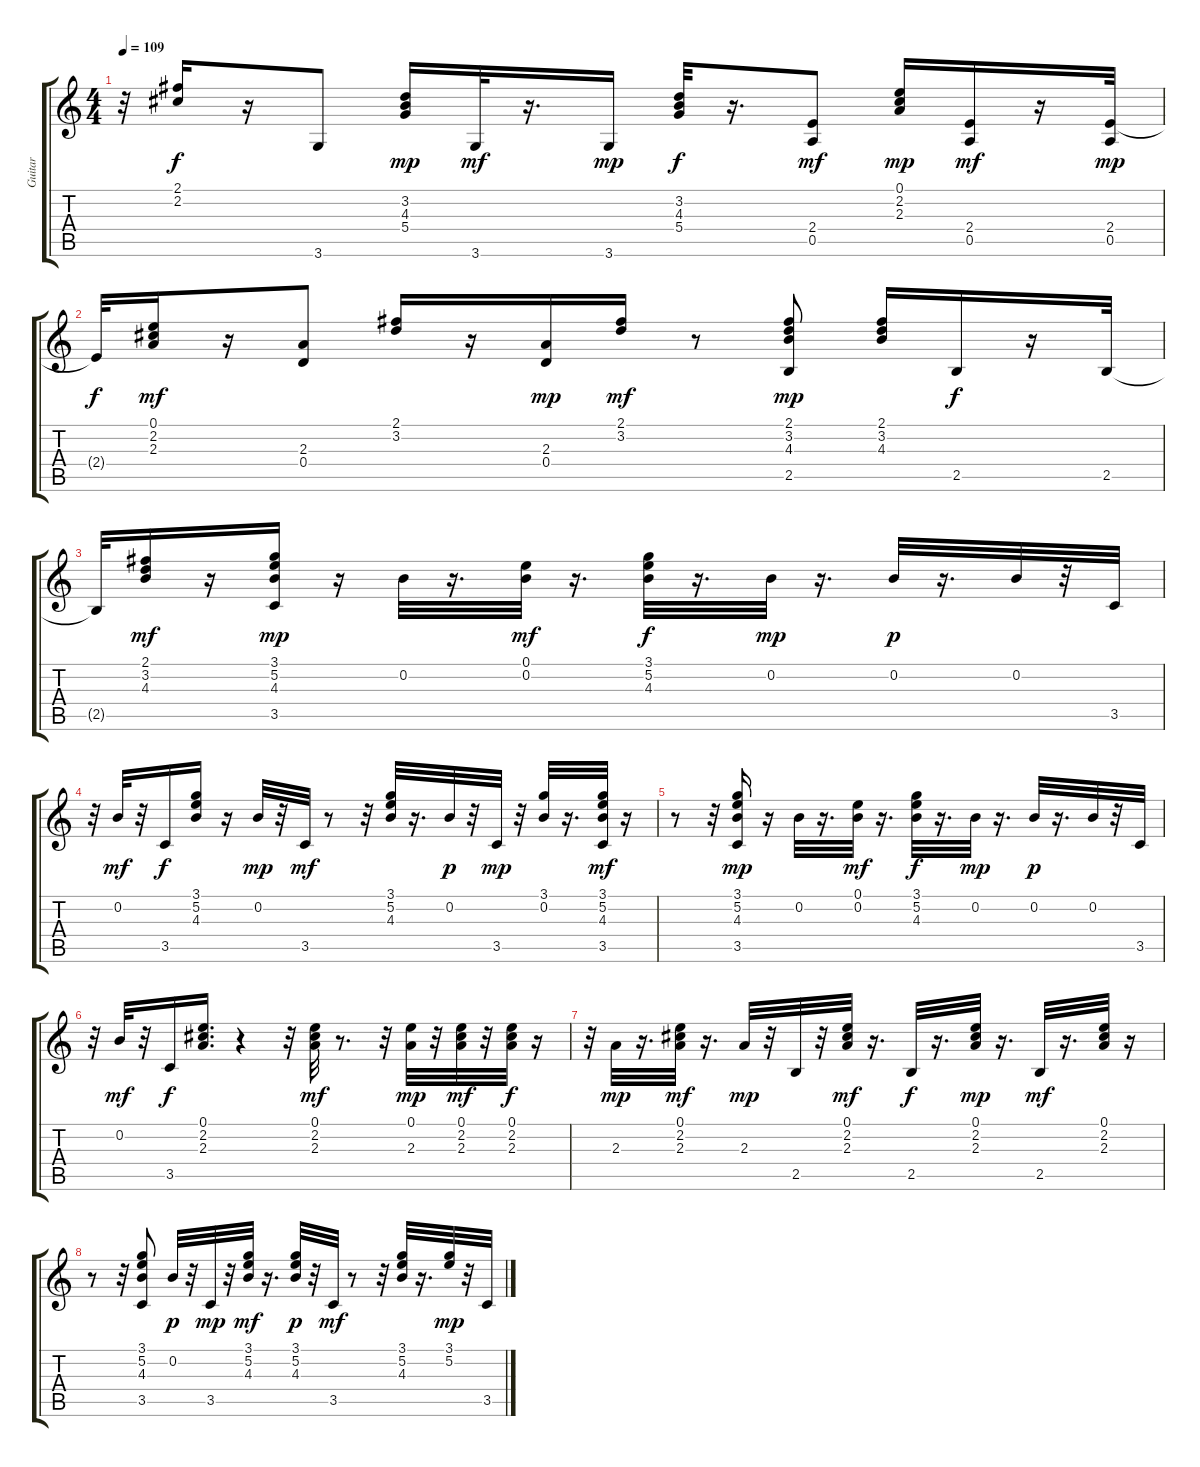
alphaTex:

\track ("Guitar" "Guitar") {instrument electricguitarjazz}
\staff {score tabs}
\tuning (E4 B3 G3 D3 A2 E2) {hide}
\ts (4 4)
\tempo 109
\clef g2
\ks c
r.32{dy f} (2.1 2.2).16 r.16 3.6.8 (3.2 4.3 5.4).16{dy mp} 3.6.32{dy mf} r.16{d} 3.6.16{dy mp} (3.2 4.3 5.4).32{dy f} r.16{d} (2.4 0.5).8{dy mf} (0.1 2.2 2.3).16{dy mp} (2.4 0.5).16{dy mf} r.16 (2.4 0.5).32{dy mp} |
2.4{t}.32{dy f} (0.1 2.2 2.3).16{dy mf} r.16 (2.3 0.4).8 (2.1 3.2).16 r.16 (2.3 0.4).16{dy mp} (2.1 3.2).16{dy mf} r.8 (2.1 3.2 4.3 2.5).8{dy mp} (2.1 3.2 4.3).16 2.5.16{dy f} r.16 2.5.32 |
2.5{t}.32 (2.1 3.2 4.3).16{dy mf} r.16 (3.1 5.2 4.3 3.5).16{dy mp} r.16 0.2.32 r.16{d} (0.1 0.2).32{dy mf} r.16{d} (3.1 5.2 4.3).32{dy f} r.16{d} 0.2.32{dy mp} r.16{d} 0.2.32{dy p} r.16{d} 0.2.32 r.32 3.5.32 |
r.32 0.2.32{dy mf} r.32 3.5.16{dy f} (3.1 5.2 4.3).16 r.16 0.2.32{dy mp} r.32 3.5.32{dy mf} r.8 r.32 (3.1 5.2 4.3).32 r.16{d} 0.2.32{dy p} r.32 3.5.32{dy mp} r.32 (3.1 0.2).32 r.16{d} (3.1 5.2 4.3 3.5).32{dy mf} r.16 |
r.8 r.32 (3.1 5.2 4.3 3.5).16{dy mp} r.16 0.2.32 r.16{d} (0.1 0.2).32{dy mf} r.16{d} (3.1 5.2 4.3).32{dy f} r.16{d} 0.2.32{dy mp} r.16{d} 0.2.32{dy p} r.16{d} 0.2.32 r.32 3.5.32 |
r.32 0.2.32{dy mf} r.32 3.5.16{dy f} (0.1 2.2 2.3).16{d} r.4 r.32 (0.1 2.2 2.3).32{dy mf} r.8{d} r.32 (0.1 2.3).32{dy mp} r.32 (0.1 2.2 2.3).32{dy mf} r.32 (0.1 2.2 2.3).32{dy f} r.16 |
r.32 2.3.32{dy mp} r.16{d} (0.1 2.2 2.3).32{dy mf} r.16{d} 2.3.32{dy mp} r.32 2.5.32 r.32 (0.1 2.2 2.3).32{dy mf} r.16{d} 2.5.32{dy f} r.16{d} (0.1 2.2 2.3).32{dy mp} r.16{d} 2.5.32{dy mf} r.16{d} (0.1 2.2 2.3).32 r.16 |
r.8 r.32 (3.1 5.2 4.3 3.5).8 0.2.32{dy p} r.32 3.5.32{dy mp} r.32 (3.1 5.2 4.3).32{dy mf} r.16{d} (3.1 5.2 4.3).32{dy p} r.32 3.5.32{dy mf} r.8 r.32 (3.1 5.2 4.3).32 r.16{d} (3.1 5.2).32{dy mp} r.32 3.5.32
